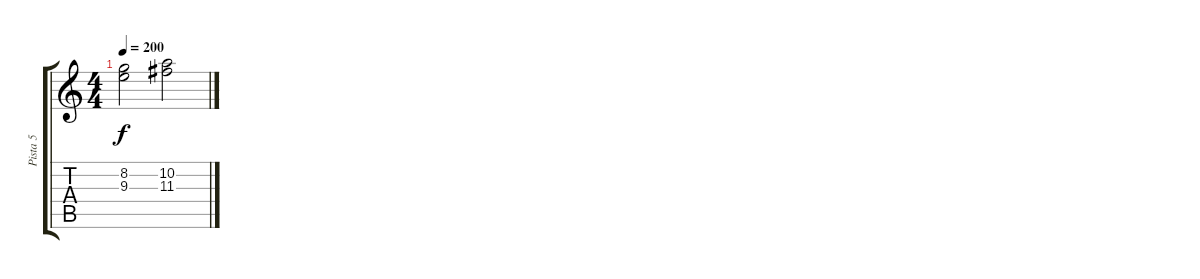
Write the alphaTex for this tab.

\track ("Pista 5" "Pista 5") {instrument overdrivenguitar}
\staff {score tabs}
\tuning (E4 B3 G3 D3 A2 E2) {hide}
\ts (4 4)
\tempo 200
\clef g2
\ks c
(8.2 9.3).2{dy f} (10.2 11.3).2
